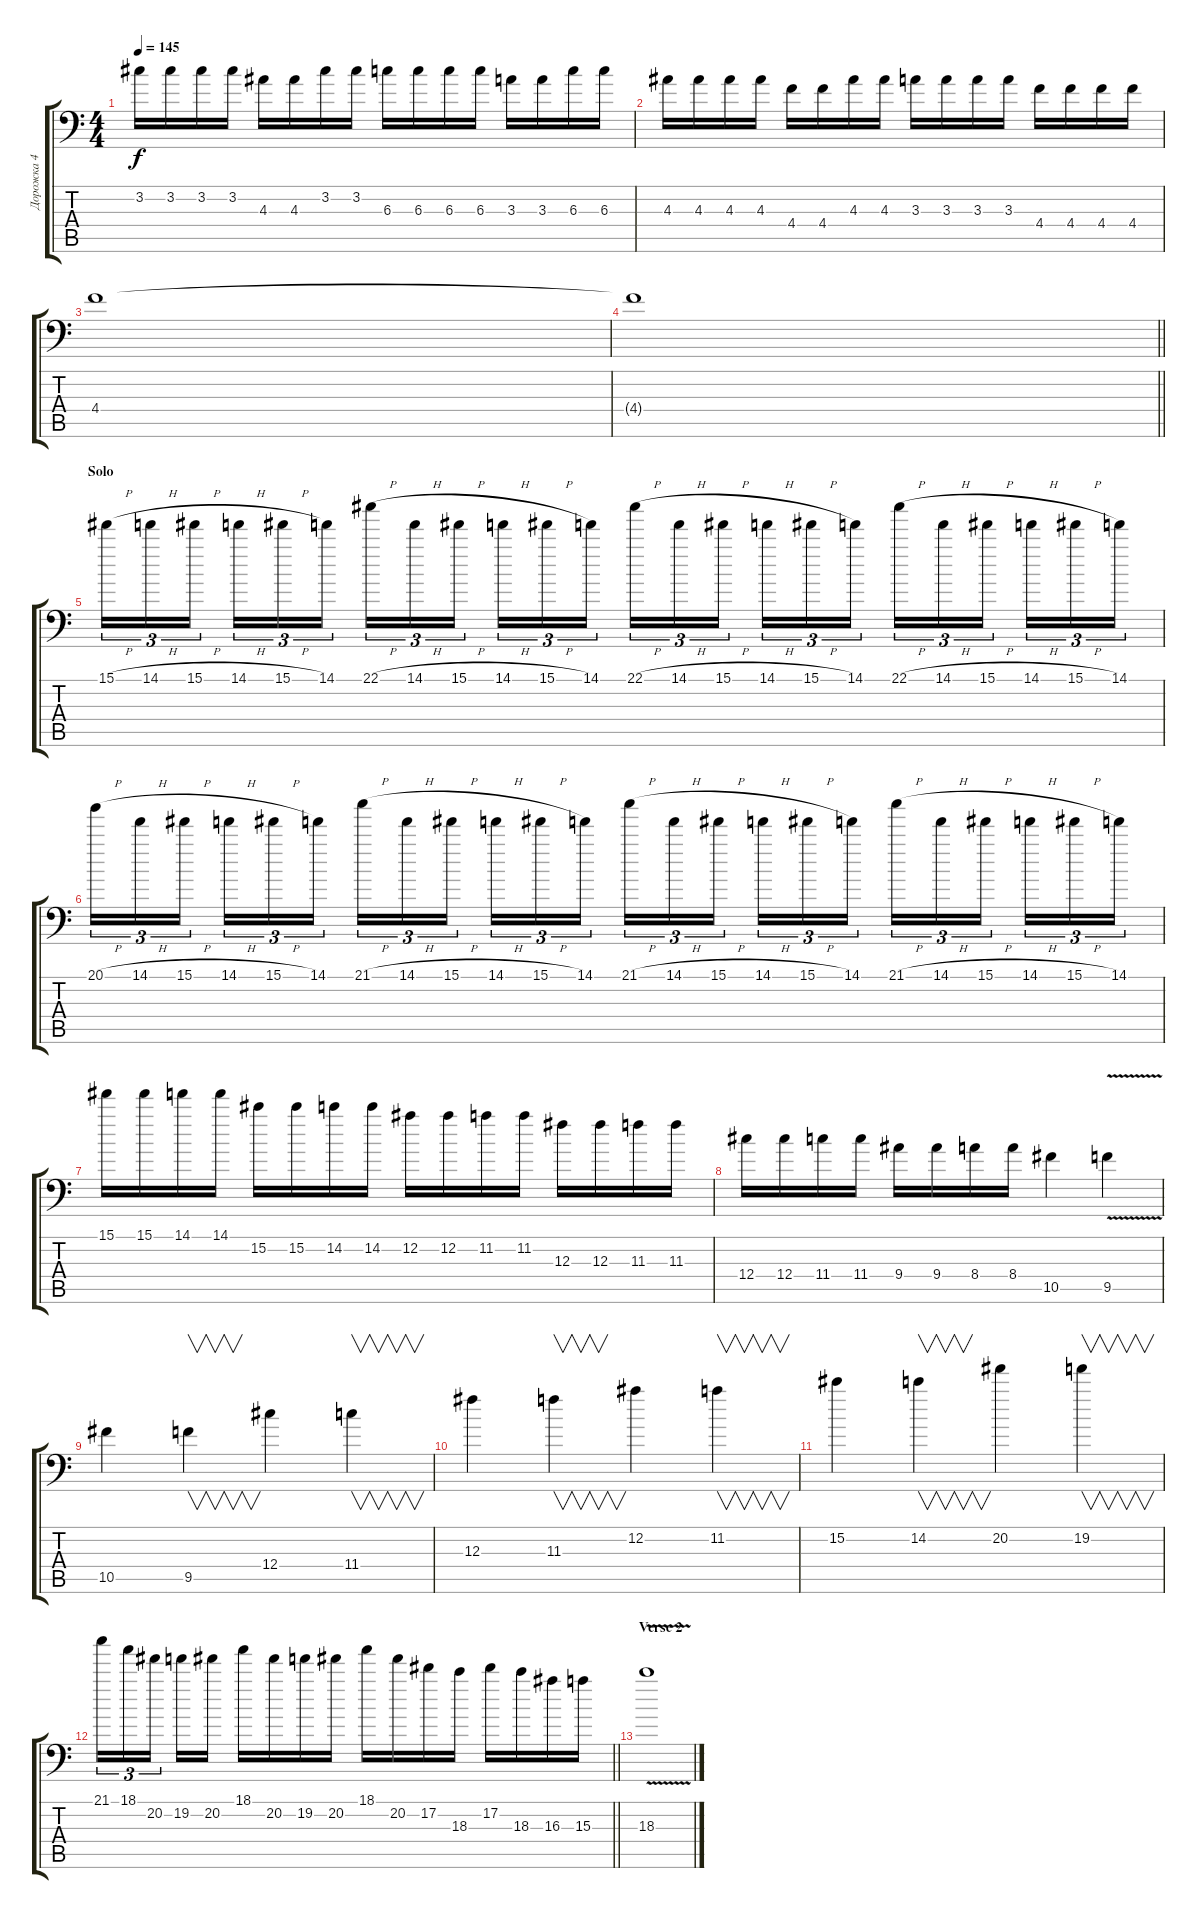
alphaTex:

\track ("Дорожка 4" "Дорожка 4") {instrument overdrivenguitar}
\staff {score tabs}
\tuning (Eb4 Bb3 Gb3 Db3 Ab2 Bb1) {hide}
\ts (4 4)
\tempo 145
\clef f4
\ks c
3.2.16{dy f} 3.2.16 3.2.16 3.2.16 4.3.16 4.3.16 3.2.16 3.2.16 6.3.16 6.3.16 6.3.16 6.3.16 3.3.16 3.3.16 6.3.16 6.3.16 |
4.3.16 4.3.16 4.3.16 4.3.16 4.4.16 4.4.16 4.3.16 4.3.16 3.3.16 3.3.16 3.3.16 3.3.16 4.4.16 4.4.16 4.4.16 4.4.16 |
4.4.1 |
\barLineRight lightlight
4.4{t}.1 |
\section ("" "Solo")
15.1{h}.16{tu (3 2)} 14.1{h}.16{tu (3 2)} 15.1{h}.16{tu (3 2) beam splitsecondary} 14.1{h}.16{tu (3 2)} 15.1{h}.16{tu (3 2)} 14.1.16{tu (3 2)} 22.1{h}.16{tu (3 2)} 14.1{h}.16{tu (3 2)} 15.1{h}.16{tu (3 2) beam splitsecondary} 14.1{h}.16{tu (3 2)} 15.1{h}.16{tu (3 2)} 14.1.16{tu (3 2)} 22.1{h}.16{tu (3 2)} 14.1{h}.16{tu (3 2)} 15.1{h}.16{tu (3 2) beam splitsecondary} 14.1{h}.16{tu (3 2)} 15.1{h}.16{tu (3 2)} 14.1.16{tu (3 2)} 22.1{h}.16{tu (3 2)} 14.1{h}.16{tu (3 2)} 15.1{h}.16{tu (3 2) beam splitsecondary} 14.1{h}.16{tu (3 2)} 15.1{h}.16{tu (3 2)} 14.1.16{tu (3 2)} |
20.1{h}.16{tu (3 2)} 14.1{h}.16{tu (3 2)} 15.1{h}.16{tu (3 2) beam splitsecondary} 14.1{h}.16{tu (3 2)} 15.1{h}.16{tu (3 2)} 14.1.16{tu (3 2)} 21.1{h}.16{tu (3 2)} 14.1{h}.16{tu (3 2)} 15.1{h}.16{tu (3 2) beam splitsecondary} 14.1{h}.16{tu (3 2)} 15.1{h}.16{tu (3 2)} 14.1.16{tu (3 2)} 21.1{h}.16{tu (3 2)} 14.1{h}.16{tu (3 2)} 15.1{h}.16{tu (3 2) beam splitsecondary} 14.1{h}.16{tu (3 2)} 15.1{h}.16{tu (3 2)} 14.1.16{tu (3 2)} 21.1{h}.16{tu (3 2)} 14.1{h}.16{tu (3 2)} 15.1{h}.16{tu (3 2) beam splitsecondary} 14.1{h}.16{tu (3 2)} 15.1{h}.16{tu (3 2)} 14.1.16{tu (3 2)} |
15.1.16 15.1.16 14.1.16 14.1.16 15.2.16 15.2.16 14.2.16 14.2.16 12.2.16 12.2.16 11.2.16 11.2.16 12.3.16 12.3.16 11.3.16 11.3.16 |
12.4.16 12.4.16 11.4.16 11.4.16 9.4.16 9.4.16 8.4.16 8.4.16 10.5.4 9.5{v}.4 |
10.5.4 9.5.4{v} 12.4.4 11.4.4{v} |
12.3.4 11.3.4{v} 12.2.4 11.2.4{v} |
15.2.4 14.2.4{v} 20.2.4 19.2.4{v} |
\barLineRight lightlight
21.1.16{tu (3 2)} 18.1.16{tu (3 2)} 20.2.16{tu (3 2) beam splitsecondary} 19.2.16 20.2.16 18.1.16 20.2.16 19.2.16 20.2.16 18.1.16 20.2.16 17.2.16 18.3.16 17.2.16 18.3.16 16.3.16 15.3.16 |
\section ("" "Verse 2")
18.3{v}.1
